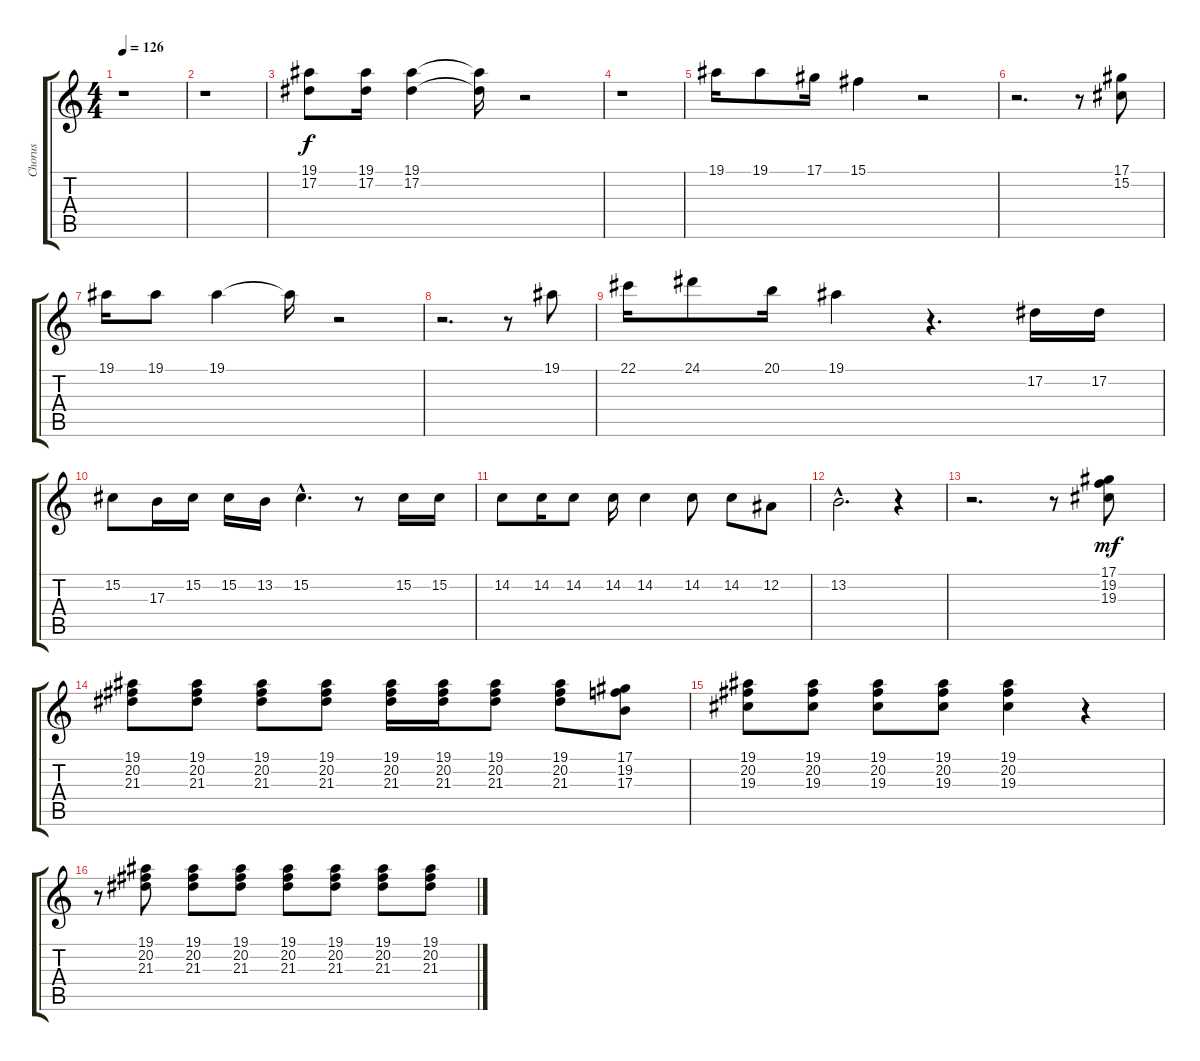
\track ("Chorus                              " "Chorus    ") {instrument clarinet}
\staff {score tabs}
\tuning (Eb4 Bb3 Gb3 Db3 Ab2 Eb2) {hide}
\ts (4 4)
\tempo 126
\clef g2
\ks c
r.1{dy f} |
r.1 |
(19.1 17.2).8 (19.1 17.2).16 (19.1 17.2).4 (19.1{t} 17.2{t}).16 r.2 |
r.1 |
19.1.16 19.1.8 17.1.16 15.1.4 r.2 |
r.2{d} r.8 (17.1 15.2).8 |
19.1.16 19.1.8 19.1.4 19.1{t}.16 r.2 |
r.2{d} r.8 19.1.8 |
22.1.16 24.1.8 20.1.16 19.1.4 r.4{d} 17.2.16 17.2.16 |
15.2.8 17.3.16 15.2.16 15.2.16 13.2.16 15.2{hac}.4{d} r.8 15.2.16 15.2.16 |
14.2.8 14.2.16 14.2.8 14.2.16 14.2.4 14.2.8 14.2.8 12.2.8 |
13.2{hac}.2{d} r.4 |
r.2{d} r.8 (17.1 19.2 19.3).8{dy mf} |
(19.1 20.2 21.3).8 (19.1 20.2 21.3).8 (19.1 20.2 21.3).8 (19.1 20.2 21.3).8 (19.1 20.2 21.3).16 (19.1 20.2 21.3).16 (19.1 20.2 21.3).8 (19.1 20.2 21.3).8 (17.1 19.2 17.3).8 |
(19.1 20.2 19.3).8 (19.1 20.2 19.3).8 (19.1 20.2 19.3).8 (19.1 20.2 19.3).8 (19.1 20.2 19.3).4 r.4 |
r.8 (19.1 20.2 21.3).8 (19.1 20.2 21.3).8 (19.1 20.2 21.3).8 (19.1 20.2 21.3).8 (19.1 20.2 21.3).8 (19.1 20.2 21.3).8 (19.1 20.2 21.3).8
